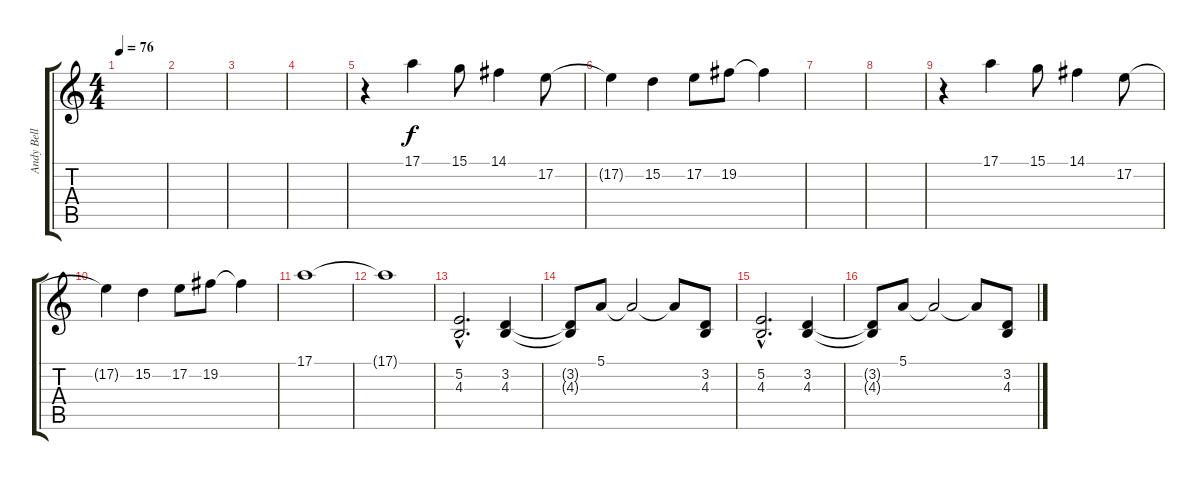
\track ("Andy Bell" "Andy Bell") {instrument violin}
\staff {score tabs}
\tuning (E4 B3 G3 D3 A2 E2) {hide}
\ts (4 4)
\tempo 76
\clef g2
\ks c
|
|
|
|
r.4{volume 11} 17.1.4 15.1.8 14.1.4 17.2.8 |
17.2{t}.4 15.2.4 17.2.8 19.2.8 19.2{t}.4 |
|
|
r.4{volume 11} 17.1.4 15.1.8 14.1.4 17.2.8 |
17.2{t}.4 15.2.4 17.2.8 19.2.8 19.2{t}.4 |
17.1.1 |
17.1{t}.1 |
(5.2{hac} 4.3{hac}).2{d volume 13} (3.2 4.3).4 |
(3.2{t} 4.3{t}).8 5.1.8 5.1{t}.2 5.1{t}.8 (3.2 4.3).8 |
(5.2{hac} 4.3{hac}).2{d volume 13} (3.2 4.3).4 |
(3.2{t} 4.3{t}).8 5.1.8 5.1{t}.2 5.1{t}.8 (3.2 4.3).8
